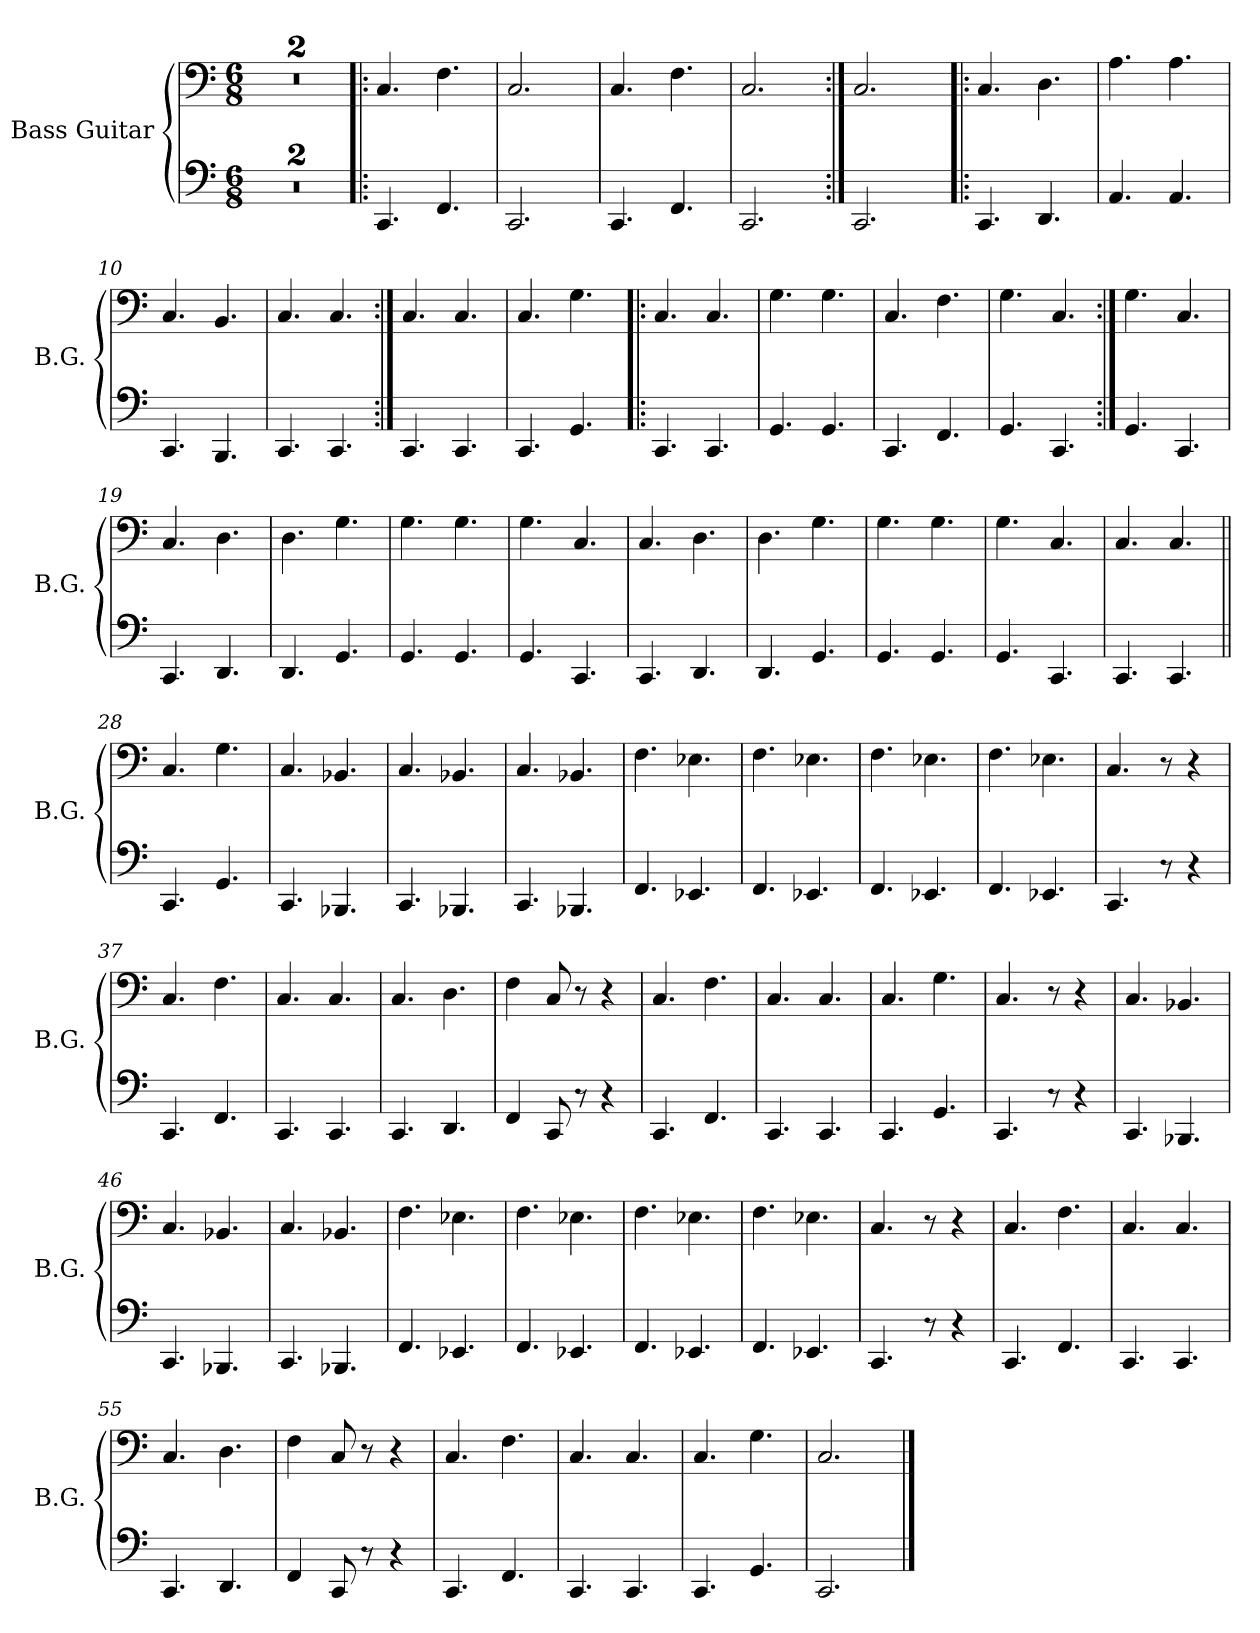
**kern	**kern
*part1	*part1
*staff2	*staff1
*I"Bass Guitar	*
*I'B.G.	*
*stria4	*
*	*clefF4
*ITrd7c12	*ITrd7c12
*k[]	*k[]
*M6/8	*M6/8
*MM120	*MM120
=1	=1
2.r	2.r
=2	=2
2.r	2.r
=3!|:	=3!|:
4.CCC	4.CC/
4.FFF	4.FF\
=4	=4
2.CCC	2.CC/
=5	=5
4.CCC	4.CC/
4.FFF	4.FF\
=6	=6
2.CCC	2.CC/
=7:|!	=7:|!
2.CCC	2.CC/
=8!|:	=8!|:
4.CCC	4.CC/
4.DDD	4.DD\
=9	=9
4.AAA	4.AA\
4.AAA	4.AA\
=10	=10
4.CCC	4.CC/
4.BBBB	4.BBB/
=11	=11
4.CCC	4.CC/
4.CCC	4.CC/
=12:|!	=12:|!
4.CCC	4.CC/
4.CCC	4.CC/
=13	=13
4.CCC	4.CC/
4.GGG	4.GG\
!!LO:LB:g=z
=14!|:	=14!|:
4.CCC	4.CC/
4.CCC	4.CC/
=15	=15
4.GGG	4.GG\
4.GGG	4.GG\
=16	=16
4.CCC	4.CC/
4.FFF	4.FF\
=17	=17
4.GGG	4.GG\
4.CCC	4.CC/
=18:|!	=18:|!
4.GGG	4.GG\
4.CCC	4.CC/
=19	=19
4.CCC	4.CC/
4.DDD	4.DD\
=20	=20
4.DDD	4.DD\
4.GGG	4.GG\
=21	=21
4.GGG	4.GG\
4.GGG	4.GG\
=22	=22
4.GGG	4.GG\
4.CCC	4.CC/
=23	=23
4.CCC	4.CC/
4.DDD	4.DD\
=24	=24
4.DDD	4.DD\
4.GGG	4.GG\
=25	=25
4.GGG	4.GG\
4.GGG	4.GG\
!!LO:LB:g=z
=26	=26
4.GGG	4.GG\
4.CCC	4.CC/
=27	=27
4.CCC	4.CC/
4.CCC	4.CC/
=28||	=28||
*	*MM150
4.CCC	4.CC/
4.GGG	4.GG\
=29	=29
4.CCC	4.CC/
4.BBBB-	4.BBB-X/
=30	=30
4.CCC	4.CC/
4.BBBB-X	4.BBB-X/
=31	=31
4.CCC	4.CC/
4.BBBB-X	4.BBB-X/
=32	=32
4.FFF	4.FF\
4.EEE-	4.EE-X\
!!LO:LB:g=z
=33	=33
4.FFF	4.FF\
4.EEE-X	4.EE-X\
=34	=34
4.FFF	4.FF\
4.EEE-X	4.EE-X\
=35	=35
4.FFF	4.FF\
4.EEE-X	4.EE-X\
!!LO:LB:g=z
=36	=36
4.CCC	4.CC/
8r	8r
4r	4r
=37	=37
4.CCC	4.CC/
4.FFF	4.FF\
=38	=38
4.CCC	4.CC/
4.CCC	4.CC/
=39	=39
4.CCC	4.CC/
4.DDD	4.DD\
=40	=40
4FFF	4FF\
8CCC	8CC/
8r	8r
4r	4r
=41	=41
4.CCC	4.CC/
4.FFF	4.FF\
=42	=42
4.CCC	4.CC/
4.CCC	4.CC/
=43	=43
4.CCC	4.CC/
4.GGG	4.GG\
=44	=44
4.CCC	4.CC/
8r	8r
4r	4r
=45	=45
4.CCC	4.CC/
4.BBBB-	4.BBB-X/
=46	=46
4.CCC	4.CC/
4.BBBB-X	4.BBB-X/
!!LO:PB:g=z
=47	=47
4.CCC	4.CC/
4.BBBB-X	4.BBB-X/
=48	=48
4.FFF	4.FF\
4.EEE-	4.EE-X\
=49	=49
4.FFF	4.FF\
4.EEE-X	4.EE-X\
=50	=50
4.FFF	4.FF\
4.EEE-X	4.EE-X\
=51	=51
4.FFF	4.FF\
4.EEE-X	4.EE-X\
=52	=52
4.CCC	4.CC/
8r	8r
4r	4r
=53	=53
4.CCC	4.CC/
4.FFF	4.FF\
=54	=54
4.CCC	4.CC/
4.CCC	4.CC/
=55	=55
4.CCC	4.CC/
4.DDD	4.DD\
=56	=56
4FFF	4FF\
8CCC	8CC/
8r	8r
4r	4r
=57	=57
4.CCC	4.CC/
4.FFF	4.FF\
!!LO:LB:g=z
=58	=58
4.CCC	4.CC/
4.CCC	4.CC/
=59	=59
4.CCC	4.CC/
4.GGG	4.GG\
=60	=60
2.CCC	2.CC/
==	==
*-	*-
